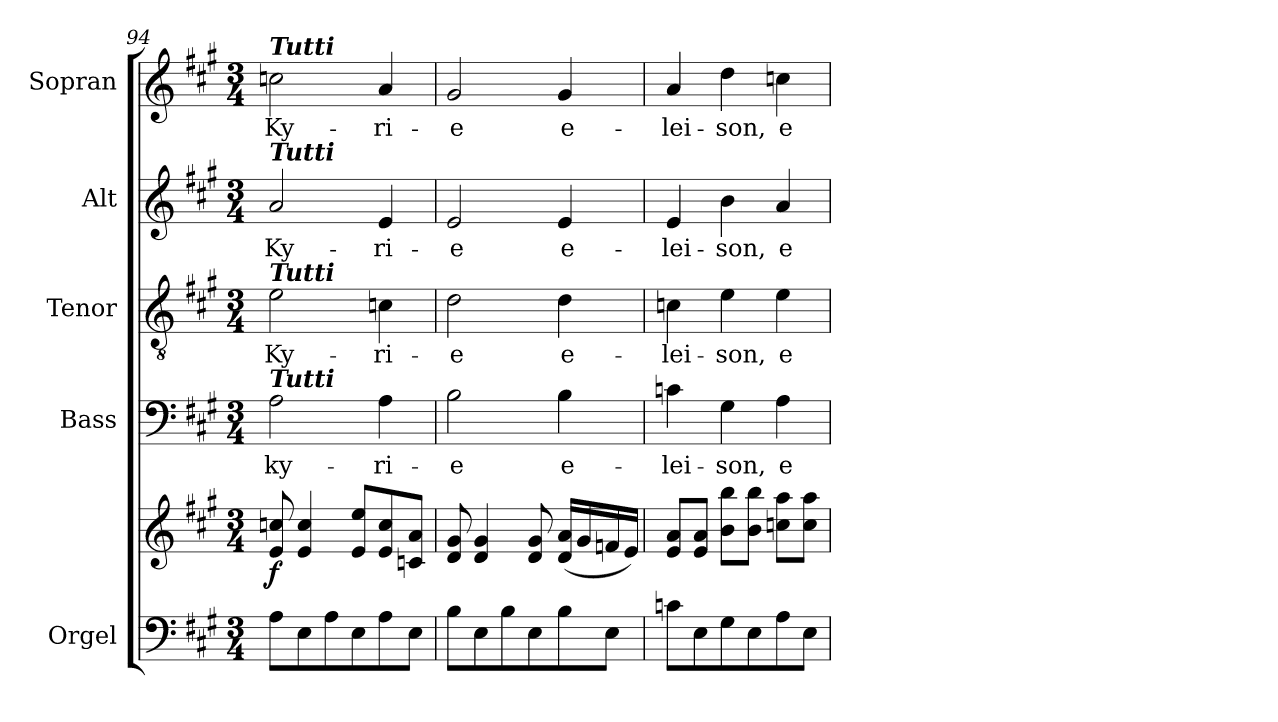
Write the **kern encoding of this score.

**kern	**kern	**dynam	**kern	**text	**kern	**text	**kern	**text	**kern	**text
*part5	*part5	*part5	*part4	*part4	*part3	*part3	*part2	*part2	*part1	*part1
*staff6	*staff5	*staff5/6	*staff4	*staff4	*staff3	*staff3	*staff2	*staff2	*staff1	*staff1
*I"Orgel	*	*	*I"Bass	*	*I"Tenor	*	*I"Alt	*	*I"Sopran	*
*I'Org.	*	*	*I'B.	*	*I'T.	*	*I'A.	*	*I'S.	*
*clefF4	*clefG2	*	*clefF4	*	*clefGv2	*	*clefG2	*	*clefG2	*
*k[f#c#g#]	*k[f#c#g#]	*	*k[f#c#g#]	*	*k[f#c#g#]	*	*k[f#c#g#]	*	*k[f#c#g#]	*
*A:	*A:	*	*A:	*	*A:	*	*A:	*	*A:	*
*M3/4	*M3/4	*	*M3/4	*	*M3/4	*	*M3/4	*	*M3/4	*
=94	=94	=94	=94	=94	=94	=94	=94	=94	=94	=94
!	!	!	!	!	!	!	!	!	!LO:TX:a:Bi:t=Tutti	!
!	!	!	!	!	!	!	!LO:TX:a:Bi:t=Tutti	!	!	!
!	!	!	!	!	!LO:TX:a:Bi:t=Tutti	!	!	!	!	!
!	!	!	!LO:TX:a:Bi:t=Tutti	!	!	!	!	!	!	!
!	!	!LO:DY:b	!	!LO:LY:b	!	!LO:LY:b	!	!LO:LY:b	!	!LO:LY:b
8A\L	8e/ 8ccn/	f	2A\	ky-	2e\	Ky-	2a/	Ky-	2ccn\	Ky-
8E\	4e/ 4cc/	.	.	.	.	.	.	.	.	.
8A\	.	.	.	.	.	.	.	.	.	.
8E\	8e/ 8ee/L	.	.	.	.	.	.	.	.	.
!	!	!	!	!LO:LY:b	!	!LO:LY:b	!	!LO:LY:b	!	!LO:LY:b
8A\	8e/ 8cc/	.	4A\	-ri-	4cn\	-ri-	4e/	-ri-	4a/	-ri-
8E\J	8cn/ 8a/J	.	.	.	.	.	.	.	.	.
=95	=95	=95	=95	=95	=95	=95	=95	=95	=95	=95
!	!	!	!	!LO:LY:b	!	!LO:LY:b	!	!LO:LY:b	!	!LO:LY:b
8B\L	8d/ 8g#/	.	2B\	-e	2d\	-e	2e/	-e	2g#/	-e
8E\	4d/ 4g#/	.	.	.	.	.	.	.	.	.
8B\	.	.	.	.	.	.	.	.	.	.
8E\	8d/ 8g#/	.	.	.	.	.	.	.	.	.
!	!	!	!	!LO:LY:b	!	!LO:LY:b	!	!LO:LY:b	!	!LO:LY:b
8B\	(<16d/ 16a/LL	.	4B\	e-	4d\	e-	4e/	e-	4g#/	e-
.	16g#/	.	.	.	.	.	.	.	.	.
8E\J	16fn/	.	.	.	.	.	.	.	.	.
.	16e/JJ)	.	.	.	.	.	.	.	.	.
=96	=96	=96	=96	=96	=96	=96	=96	=96	=96	=96
!	!	!	!	!LO:LY:b	!	!LO:LY:b	!	!LO:LY:b	!	!LO:LY:b
8cn\L	8e/ 8a/L	.	4cn\	-lei-	4cn\	-lei-	4e/	-lei-	4a/	-lei-
8E\	8e/ 8a/J	.	.	.	.	.	.	.	.	.
!	!	!	!	!LO:LY:b	!	!LO:LY:b	!	!LO:LY:b	!	!LO:LY:b
8G#\	8b\ 8bb\L	.	4G#\	-son,	4e\	-son,	4b\	-son,	4dd\	-son,
8E\	8b\ 8bb\J	.	.	.	.	.	.	.	.	.
!	!	!	!	!LO:LY:b	!	!LO:LY:b	!	!LO:LY:b	!	!LO:LY:b
8A\	8ccn\ 8aa\L	.	4A\	e-	4e\	e-	4a/	e-	4ccn\	e-
8E\J	8cc\ 8aa\J	.	.	.	.	.	.	.	.	.
=	=	=	=	=	=	=	=	=	=	=
*-	*-	*-	*-	*-	*-	*-	*-	*-	*-	*-
